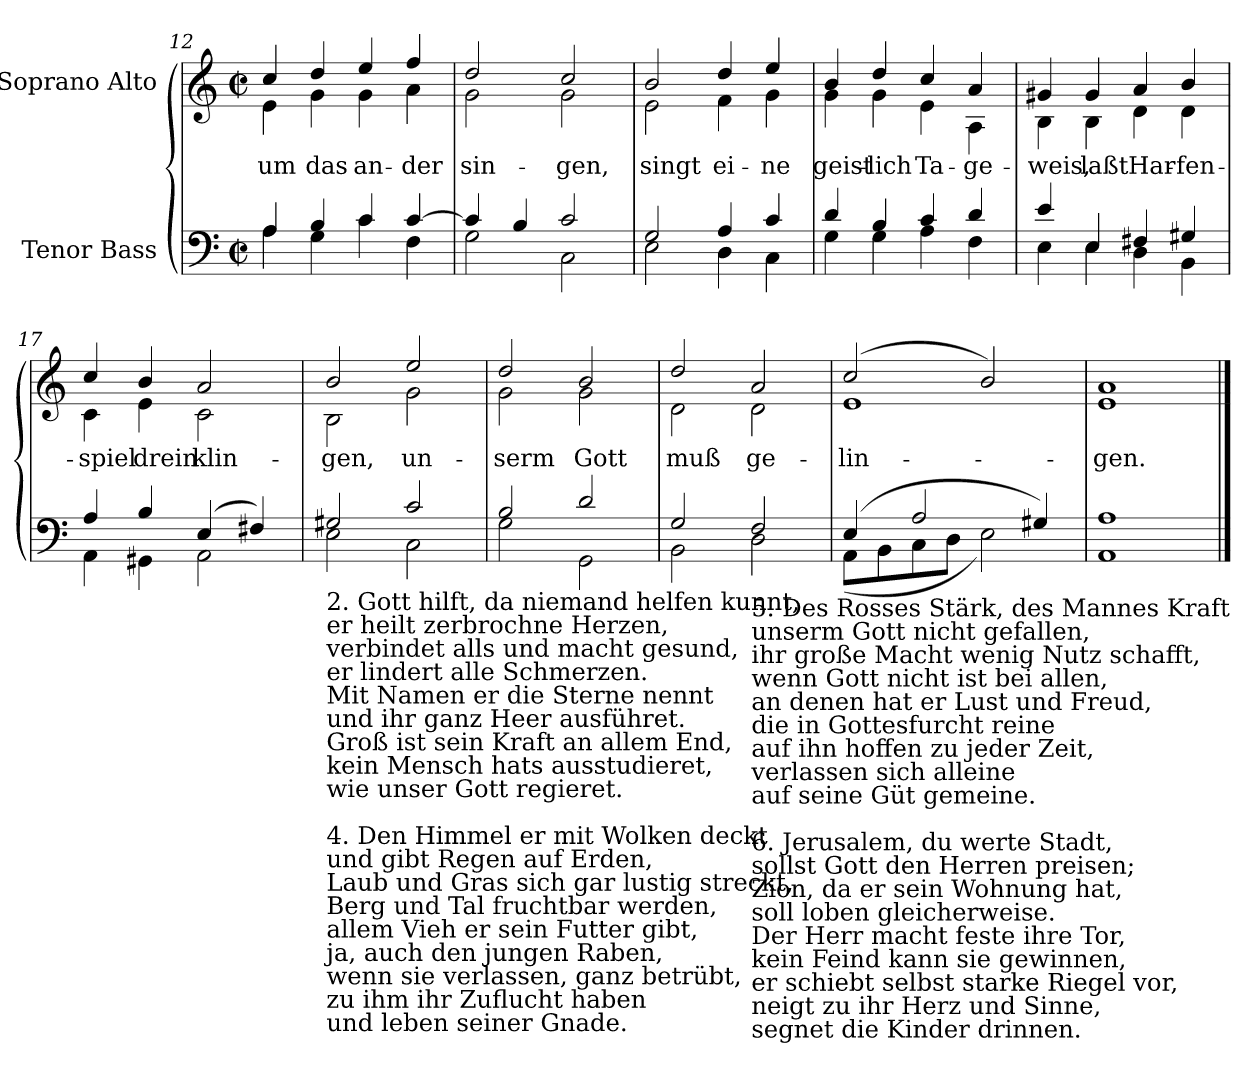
**kern	**kern	**text
*part2	*part1	*part1
*staff2	*staff1	*staff1
*I"Tenor Bass	*I"Soprano Alto	*
!!LO:LB:g=z
*clefF4	*clefG2	*
*k[]	*k[]	*
*C:	*C:	*
*M2/2	*M2/2	*
*met(c|)	*met(c|)	*
=12	=12	=12
*^	*	*
!	!	!	!LO:LY:b
*	*	*^	*
4A/	4A\	4cc/	4e\	um
!	!	!	!	!LO:LY:b
4B/	4G\	4dd/	4g\	das
!	!	!	!	!LO:LY:b
4c/	4c\	4ee/	4g\	an-
!	!	!	!	!LO:LY:b
[4c/	4F\	4ff/	4a\	-der
=13	=13	=13	=13	=13
!	!	!	!	!LO:LY:b
4c/]	2G\	2dd/	2g\	sin-
4B/	.	.	.	.
!	!	!	!	!LO:LY:b
2c/	2C\	2cc/	2g\	-gen,
=14	=14	=14	=14	=14
!	!	!	!	!LO:LY:b
2G/	2E\	2b/	2e\	singt
!	!	!	!	!LO:LY:b
4A/	4D\	4dd/	4f\	ei-
!	!	!	!	!LO:LY:b
4c/	4C\	4ee/	4g\	-ne
=15	=15	=15	=15	=15
!	!	!	!	!LO:LY:b
4d/	4G\	4b/	4g\	geist-
!	!	!	!	!LO:LY:b
4B/	4G\	4dd/	4g\	-lich
!	!	!	!	!LO:LY:b
4c/	4A\	4cc/	4e\	Ta-
!	!	!	!	!LO:LY:b
4d/	4F\	4a/	4A\	-ge-
=16	=16	=16	=16	=16
!	!	!	!	!LO:LY:b
4e/	4E\	4g#X/	4B\	-weis,
!	!	!	!	!LO:LY:b
4E/	4E\	4g#/	4B\	laßt
!	!	!	!	!LO:LY:b
4F#X/	4D\	4a/	4d\	Har-
!	!	!	!	!LO:LY:b
4G#X/	4BB\	4b/	4d\	-fen-
=17	=17	=17	=17	=17
!	!	!	!	!LO:LY:b
4A/	4AA\	4cc/	4c\	-spiel
!	!	!	!	!LO:LY:b
4B/	4GG#X\	4b/	4e\	drein
!	!	!	!	!LO:LY:b
(>4E/	2AA\	2a/	2c\	klin-
4F#X/)	.	.	.	.
!!LO:LB:g=z	!!
=18	=18	=18	=18	=18
!LO:TX:b:t=2. Gott hilft, da niemand helfen kunnt,\ner heilt zerbrochne Herzen, \nverbindet alls und macht gesund, \ner lindert alle Schmerzen. \nMit Namen er die Sterne nennt \nund ihr ganz Heer ausführet.\nGroß ist sein Kraft an allem End,\nkein Mensch hats ausstudieret, \nwie unser Gott regieret.\n\n4. Den Himmel er mit Wolken deckt \nund gibt Regen auf Erden, \nLaub und Gras sich gar lustig streckt, \nBerg und Tal fruchtbar werden, \nallem Vieh er sein Futter gibt, \nja, auch den jungen Raben, \nwenn sie verlassen, ganz betrübt, \nzu ihm ihr Zuflucht haben\nund leben seiner Gnade.	!	!	!	!
!	!	!	!	!LO:LY:b
2G#X/	2E\	2b/	2B\	-gen,
!	!	!	!	!LO:LY:b
2c/	2C\	2ee/	2g\	un-
=19	=19	=19	=19	=19
!	!	!	!	!LO:LY:b
2B/	2G\	2dd/	2g\	-serm
!	!	!	!	!LO:LY:b
2d/	2GG\	2b/	2g\	Gott
=20	=20	=20	=20	=20
!	!	!	!	!LO:LY:b
2G/	2BB\	2dd/	2d\	muß
!LO:TX:b:t=5. Des Rosses Stärk, des Mannes Kraft\nunserm Gott nicht gefallen,\nihr große Macht wenig Nutz schafft, \nwenn Gott nicht ist bei allen, \nan denen hat er Lust und Freud, \ndie in Gottesfurcht reine \nauf ihn hoffen zu jeder Zeit,\nverlassen sich alleine \nauf seine Güt gemeine.\n\n6. Jerusalem, du werte Stadt, \nsollst Gott den Herren preisen; \nZion, da er sein Wohnung hat, \nsoll loben gleicherweise. \nDer Herr macht feste ihre Tor, \nkein Feind kann sie gewinnen, \ner schiebt selbst starke Riegel vor, \nneigt zu ihr Herz und Sinne, \nsegnet die Kinder drinnen.	!	!	!	!
!	!	!	!	!LO:LY:b
2F/	2D\	2a/	2d\	ge-
=21	=21	=21	=21	=21
!	!	!	!	!LO:LY:b
(>4E/	(<8AA\L	(>2cc/	1e\	-lin-
.	8BB\	.	.	.
2A/	8C\	.	.	.
.	8D\J	.	.	.
.	2E\)	2b/)	.	.
4G#X/)	.	.	.	.
=22	=22	=22	=22	=22
!	!	!	!	!LO:LY:b
1A/	1AA\	1a/	1e\	gen.
*v	*v	*	*	*
*	*v	*v	*
==	==	==
*-	*-	*-
